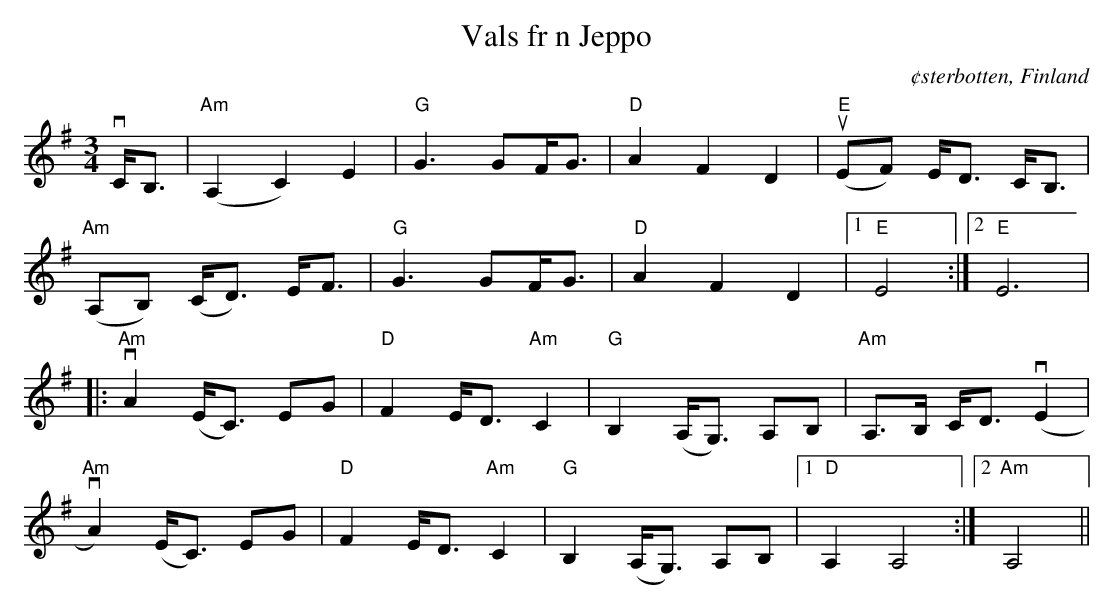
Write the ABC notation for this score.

X:1
T:Vals fr n Jeppo
O:¢sterbotten, Finland
M:3/4
L:1/8
K:Ador
V:1
vC<B, | "Am"(A,2 C2) E2 |"G" G3/1GF<G |"D" A2 F2 D2 | "E" u(EF) E<D C<B, |
  "Am"(A,B,) (C<D) E<F  | "G" G3/1GF<G |  "D" A2 F2 D2 |1 "E" E4:|2 "E" E6 |
|: "Am" vA2 (E<C) EG | "D" F2 E<D "Am"C2 | "G"B,2 (A,<G,) A,B, | "Am"A,>B, C<D (vE2 |
   "Am" vA2)(E<C) EG | "D"F2 E<D "Am"C2 | "G"B,2 (A,<G,) A,B, |1 "D"A,2 A,4 :|2 "Am" A,4 ||
